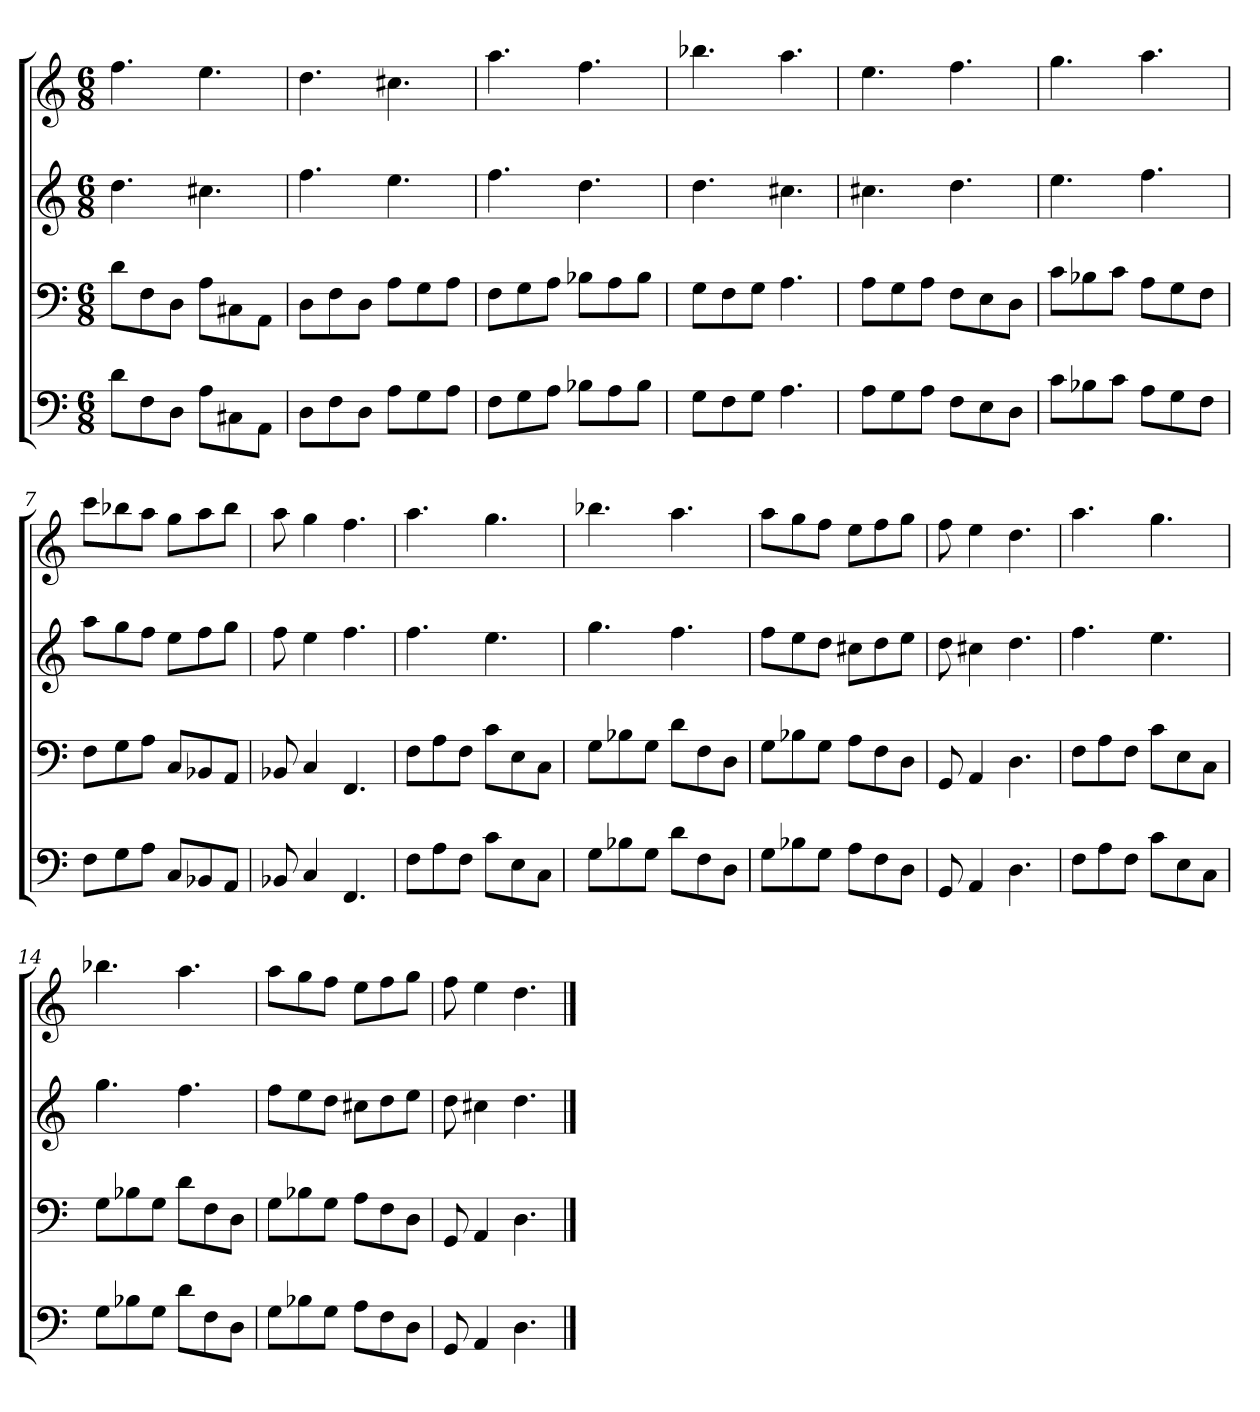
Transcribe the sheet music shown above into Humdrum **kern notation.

**kern	**kern	**kern	**kern
*part4	*part3	*part2	*part1
*staff4	*staff3	*staff2	*staff1
*k[]	*k[]	*k[]	*k[]
*a:	*a:	*a:	*a:
*M6/8	*M6/8	*M6/8	*M6/8
=1	=1	=1	=1
8dL	8dL	4.dd	4.ff
8F	8F	.	.
8DJ	8DJ	.	.
8AL	8AL	4.cc#X	4.ee
8C#X	8C#X	.	.
8AAJ	8AAJ	.	.
=2	=2	=2	=2
8DL	8DL	4.ff	4.dd
8F	8F	.	.
8DJ	8DJ	.	.
8AL	8AL	4.ee	4.cc#X
8G	8G	.	.
8AJ	8AJ	.	.
=3	=3	=3	=3
8FL	8FL	4.ff	4.aa
8G	8G	.	.
8AJ	8AJ	.	.
8B-XL	8B-XL	4.dd	4.ff
8A	8A	.	.
8B-J	8B-J	.	.
=4	=4	=4	=4
8GL	8GL	4.dd	4.bb-X
8F	8F	.	.
8GJ	8GJ	.	.
4.A	4.A	4.cc#X	4.aa
=5	=5	=5	=5
8AL	8AL	4.cc#X	4.ee
8G	8G	.	.
8AJ	8AJ	.	.
8FL	8FL	4.dd	4.ff
8E	8E	.	.
8DJ	8DJ	.	.
=6	=6	=6	=6
8cL	8cL	4.ee	4.gg
8B-X	8B-X	.	.
8cJ	8cJ	.	.
8AL	8AL	4.ff	4.aa
8G	8G	.	.
8FJ	8FJ	.	.
=7	=7	=7	=7
8FL	8FL	8aaL	8cccL
8G	8G	8gg	8bb-X
8AJ	8AJ	8ffJ	8aaJ
8CL	8CL	8eeL	8ggL
8BB-X	8BB-X	8ff	8aa
8AAJ	8AAJ	8ggJ	8bb-J
=8	=8	=8	=8
8BB-X	8BB-X	8ff	8aa
4C	4C	4ee	4gg
4.FF	4.FF	4.ff	4.ff
=9	=9	=9	=9
8FL	8FL	4.ff	4.aa
8A	8A	.	.
8FJ	8FJ	.	.
8cL	8cL	4.ee	4.gg
8E	8E	.	.
8CJ	8CJ	.	.
=10	=10	=10	=10
8GL	8GL	4.gg	4.bb-X
8B-X	8B-X	.	.
8GJ	8GJ	.	.
8dL	8dL	4.ff	4.aa
8F	8F	.	.
8DJ	8DJ	.	.
=11	=11	=11	=11
8GL	8GL	8ffL	8aaL
8B-X	8B-X	8ee	8gg
8GJ	8GJ	8ddJ	8ffJ
8AL	8AL	8cc#XL	8eeL
8F	8F	8dd	8ff
8DJ	8DJ	8eeJ	8ggJ
=12	=12	=12	=12
8GG	8GG	8dd	8ff
4AA	4AA	4cc#X	4ee
4.D	4.D	4.dd	4.dd
=13	=13	=13	=13
8FL	8FL	4.ff	4.aa
8A	8A	.	.
8FJ	8FJ	.	.
8cL	8cL	4.ee	4.gg
8E	8E	.	.
8CJ	8CJ	.	.
=14	=14	=14	=14
8GL	8GL	4.gg	4.bb-X
8B-X	8B-X	.	.
8GJ	8GJ	.	.
8dL	8dL	4.ff	4.aa
8F	8F	.	.
8DJ	8DJ	.	.
=15	=15	=15	=15
8GL	8GL	8ffL	8aaL
8B-X	8B-X	8ee	8gg
8GJ	8GJ	8ddJ	8ffJ
8AL	8AL	8cc#XL	8eeL
8F	8F	8dd	8ff
8DJ	8DJ	8eeJ	8ggJ
=16	=16	=16	=16
8GG	8GG	8dd	8ff
4AA	4AA	4cc#X	4ee
4.D	4.D	4.dd	4.dd
==	==	==	==
*-	*-	*-	*-
